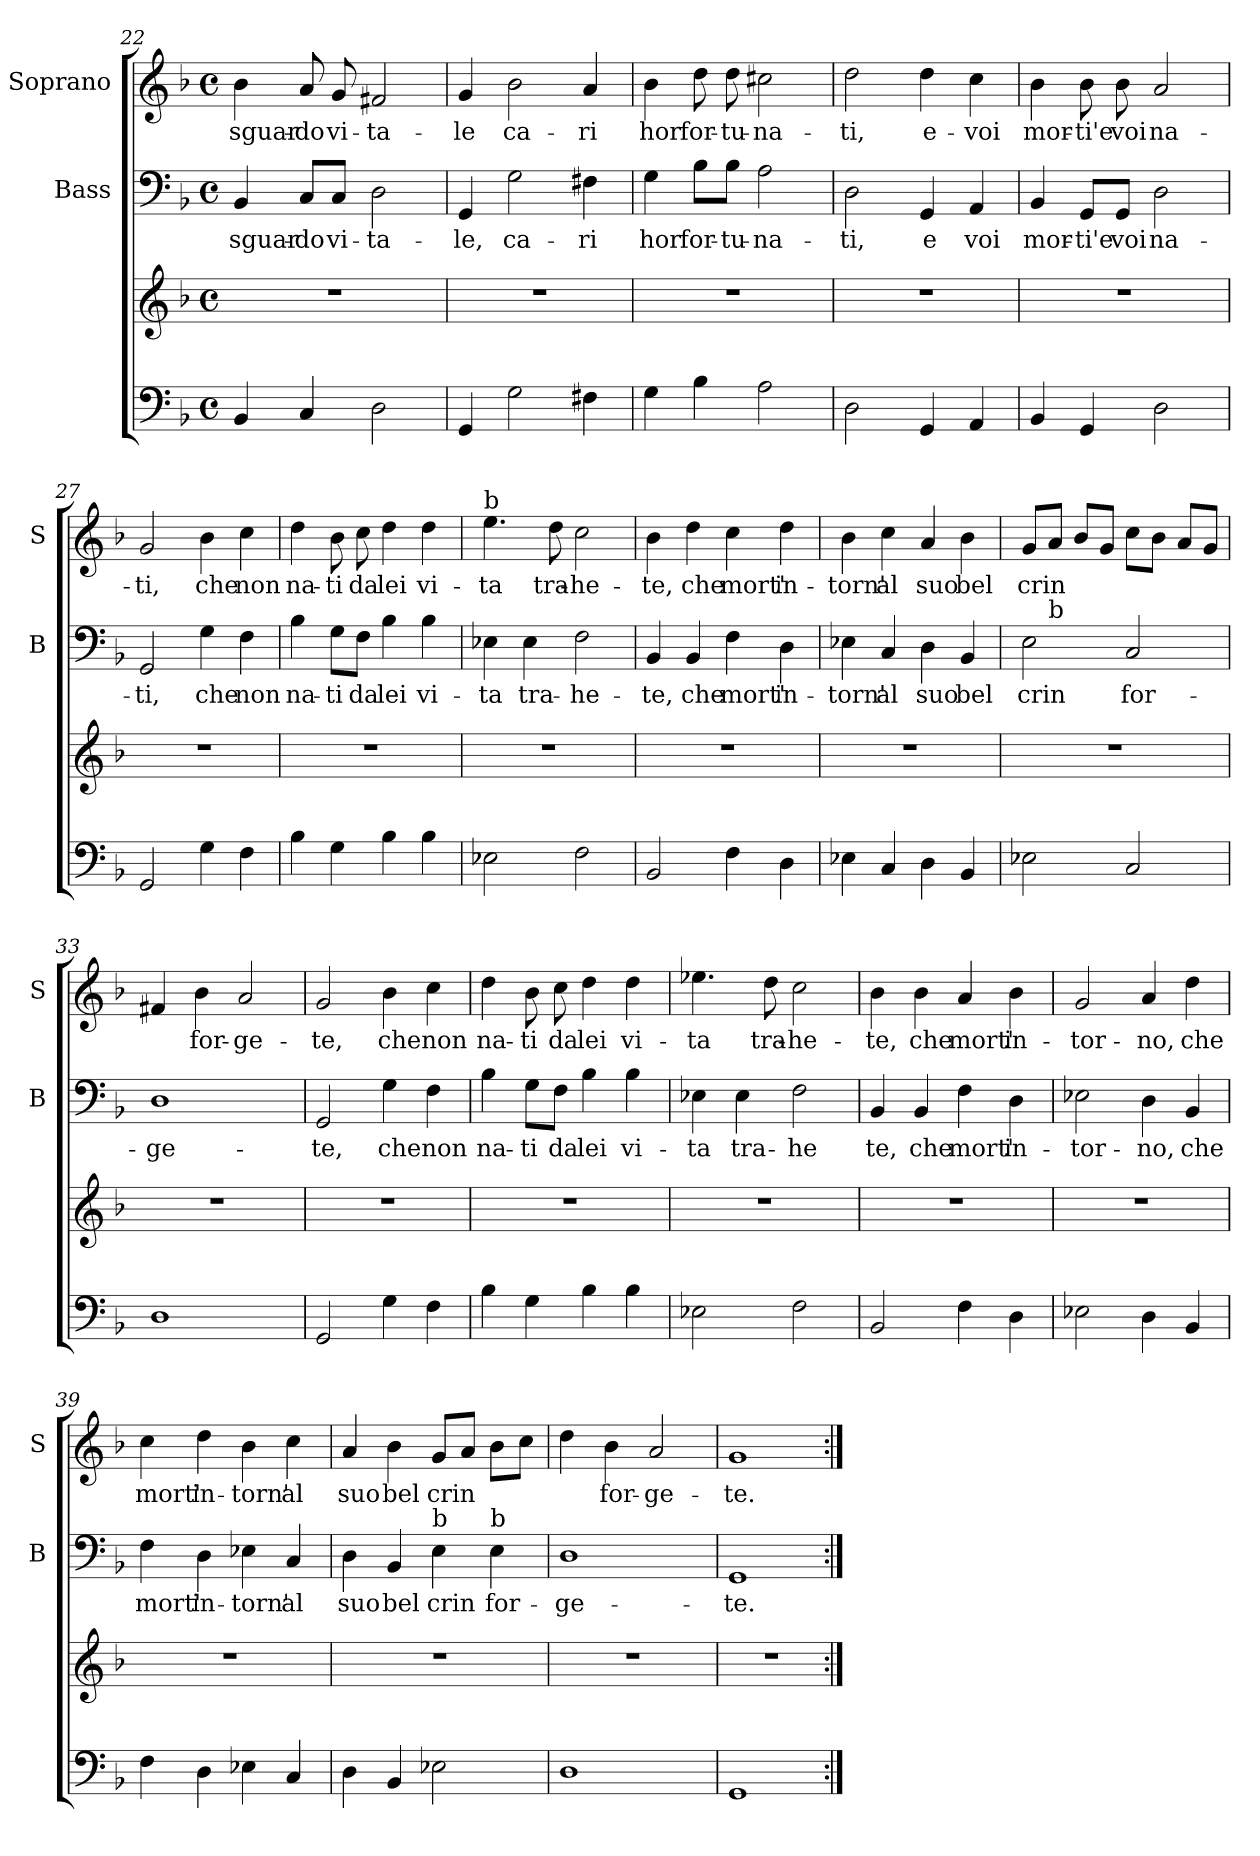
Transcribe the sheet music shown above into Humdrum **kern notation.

**kern	**kern	**kern	**text	**kern	**text
*part3	*part3	*part2	*part2	*part1	*part1
*staff4	*staff3	*staff2	*staff2	*staff1	*staff1
*	*	*I"Bass	*	*I"Soprano	*
*	*	*I'B	*	*I'S	*
*clefF4	*clefG2	*clefF4	*	*clefG2	*
*k[b-]	*k[b-]	*k[b-]	*	*k[b-]	*
*F:	*F:	*F:	*	*F:	*
*M4/4	*M4/4	*M4/4	*	*M4/4	*
*met(c)	*met(c)	*met(c)	*	*met(c)	*
=22	=22	=22	=22	=22	=22
!	!	!	!LO:LY:b	!	!LO:LY:b
4BB-/	1r	4BB-/	sguar-	4b-\	sguar-
!	!	!	!LO:LY:b	!	!LO:LY:b
4C/	.	8C/L	-do	8a/	-do
!	!	!	!LO:LY:b	!	!LO:LY:b
.	.	8C/J	vi-	8g/	vi-
!	!	!	!LO:LY:b	!	!LO:LY:b
2D\	.	2D\	-ta-	2f#X/	-ta-
=23	=23	=23	=23	=23	=23
!	!	!	!LO:LY:b	!	!LO:LY:b
4GG/	1r	4GG/	-le,	4g/	-le
!	!	!	!LO:LY:b	!	!LO:LY:b
2G\	.	2G\	ca-	2b-\	ca-
!	!	!	!LO:LY:b	!	!LO:LY:b
4F#X\	.	4F#X\	-ri	4a/	-ri
=24	=24	=24	=24	=24	=24
!	!	!	!LO:LY:b	!	!LO:LY:b
4G\	1r	4G\	hor	4b-\	hor
!	!	!	!LO:LY:b	!	!LO:LY:b
4B-\	.	8B-\L	for-	8dd\	for-
!	!	!	!LO:LY:b	!	!LO:LY:b
.	.	8B-\J	-tu-	8dd\	-tu-
!	!	!	!LO:LY:b	!	!LO:LY:b
2A\	.	2A\	-na-	2cc#X\	-na-
!!LO:LB:g=z
=25	=25	=25	=25	=25	=25
!	!	!	!LO:LY:b	!	!LO:LY:b
2D\	1r	2D\	-ti,	2dd\	-ti,
!	!	!	!LO:LY:b	!	!LO:LY:b
4GG/	.	4GG/	e	4dd\	e-
!	!	!	!LO:LY:b	!	!LO:LY:b
4AA/	.	4AA/	voi	4cc\	-voi
=26	=26	=26	=26	=26	=26
!	!	!	!LO:LY:b	!	!LO:LY:b
4BB-/	1r	4BB-/	mor-	4b-\	mor-
!	!	!	!LO:LY:b	!	!LO:LY:b
4GG/	.	8GG/L	-ti'e	8b-\	-ti'e
!	!	!	!LO:LY:b	!	!LO:LY:b
.	.	8GG/J	voi	8b-\	voi
!	!	!	!LO:LY:b	!	!LO:LY:b
2D\	.	2D\	na-	2a/	na-
=27	=27	=27	=27	=27	=27
!	!	!	!LO:LY:b	!	!LO:LY:b
2GG/	1r	2GG/	-ti,	2g/	-ti,
!	!	!	!LO:LY:b	!	!LO:LY:b
4G\	.	4G\	che	4b-\	che
!	!	!	!LO:LY:b	!	!LO:LY:b
4F\	.	4F\	non	4cc\	non
=28	=28	=28	=28	=28	=28
!	!	!	!LO:LY:b	!	!LO:LY:b
4B-\	1r	4B-\	na-	4dd\	na-
!	!	!	!LO:LY:b	!	!LO:LY:b
4G\	.	8G\L	-ti	8b-\	-ti
!	!	!	!LO:LY:b	!	!LO:LY:b
.	.	8F\J	da	8cc\	da
!	!	!	!LO:LY:b	!	!LO:LY:b
4B-\	.	4B-\	lei	4dd\	lei
!	!	!	!LO:LY:b	!	!LO:LY:b
4B-\	.	4B-\	vi-	4dd\	vi-
=29	=29	=29	=29	=29	=29
!	!	!	!	!LO:TX:a:t=b	!
!	!	!	!LO:LY:b	!	!LO:LY:b
2E-X\	1r	4E-X\	-ta	4.ee\	-ta
!	!	!	!LO:LY:b	!	!
.	.	4E-\	tra-	.	.
!	!	!	!	!	!LO:LY:b
.	.	.	.	8dd\	tra-
!	!	!	!LO:LY:b	!	!LO:LY:b
2F\	.	2F\	-he-	2cc\	-he-
!!LO:PB:g=z
=30	=30	=30	=30	=30	=30
!	!	!	!LO:LY:b	!	!LO:LY:b
2BB-/	1r	4BB-/	-te,	4b-\	-te,
!	!	!	!LO:LY:b	!	!LO:LY:b
.	.	4BB-/	che	4dd\	che
!	!	!	!LO:LY:b	!	!LO:LY:b
4F\	.	4F\	mort'	4cc\	mort'
!	!	!	!LO:LY:b	!	!LO:LY:b
4D\	.	4D\	in-	4dd\	in-
=31	=31	=31	=31	=31	=31
!	!	!	!LO:LY:b	!	!LO:LY:b
4E-X\	1r	4E-X\	-torn'	4b-\	-torn'
!	!	!	!LO:LY:b	!	!LO:LY:b
4C/	.	4C/	al	4cc\	al
!	!	!	!LO:LY:b	!	!LO:LY:b
4D\	.	4D\	suo	4a/	suo
!	!	!	!LO:LY:b	!	!LO:LY:b
4BB-/	.	4BB-/	bel	4b-\	bel
=32	=32	=32	=32	=32	=32
!	!	!	!LO:LY:b	!	!LO:LY:b
*	*	*^	*	*	*
2E-X\	1r	2E\	8ryy	crin	8g/L	crin
!	!	!	!LO:TX:a:t=b	!	!	!
.	.	.	2..ryy	.	8a/J	.
.	.	.	.	.	8b-/L	.
.	.	.	.	.	8g/J	.
!	!	!	!	!LO:LY:b	!	!
2C/	.	2C/	.	for-	8cc\L	.
.	.	.	.	.	8b-\J	.
.	.	.	.	.	8a/L	.
.	.	.	.	.	8g/J	.
=33	=33	=33	=33	=33	=33	=33
!	!	!	!	!LO:LY:b	!	!
*	*	*v	*v	*	*	*
1D	1r	1D	-ge-	4f#X/	.
!	!	!	!	!	!LO:LY:b
.	.	.	.	4b-\	for-
!	!	!	!	!	!LO:LY:b
.	.	.	.	2a/	-ge-
!!LO:LB:g=z
=34	=34	=34	=34	=34	=34
!	!	!	!LO:LY:b	!	!LO:LY:b
2GG/	1r	2GG/	-te,	2g/	-te,
!	!	!	!LO:LY:b	!	!LO:LY:b
4G\	.	4G\	che	4b-\	che
!	!	!	!LO:LY:b	!	!LO:LY:b
4F\	.	4F\	non	4cc\	non
=35	=35	=35	=35	=35	=35
!	!	!	!LO:LY:b	!	!LO:LY:b
4B-\	1r	4B-\	na-	4dd\	na-
!	!	!	!LO:LY:b	!	!LO:LY:b
4G\	.	8G\L	-ti	8b-\	-ti
!	!	!	!LO:LY:b	!	!LO:LY:b
.	.	8F\J	da	8cc\	da
!	!	!	!LO:LY:b	!	!LO:LY:b
4B-\	.	4B-\	lei	4dd\	lei
!	!	!	!LO:LY:b	!	!LO:LY:b
4B-\	.	4B-\	vi-	4dd\	vi-
=36	=36	=36	=36	=36	=36
!	!	!	!LO:LY:b	!	!LO:LY:b
2E-X\	1r	4E-X\	-ta	4.ee-X\	-ta
!	!	!	!LO:LY:b	!	!
.	.	4E-\	tra-	.	.
!	!	!	!	!	!LO:LY:b
.	.	.	.	8dd\	tra-
!	!	!	!LO:LY:b	!	!LO:LY:b
2F\	.	2F\	-he	2cc\	-he-
=37	=37	=37	=37	=37	=37
!	!	!	!LO:LY:b	!	!LO:LY:b
2BB-/	1r	4BB-/	te,	4b-\	-te,
!	!	!	!LO:LY:b	!	!LO:LY:b
.	.	4BB-/	che	4b-\	che
!	!	!	!LO:LY:b	!	!LO:LY:b
4F\	.	4F\	mort'	4a/	mort'
!	!	!	!LO:LY:b	!	!LO:LY:b
4D\	.	4D\	in-	4b-\	in-
!!LO:LB:g=z
=38	=38	=38	=38	=38	=38
!	!	!	!LO:LY:b	!	!LO:LY:b
2E-X\	1r	2E-X\	-tor-	2g/	-tor-
!	!	!	!LO:LY:b	!	!LO:LY:b
4D\	.	4D\	-no,	4a/	-no,
!	!	!	!LO:LY:b	!	!LO:LY:b
4BB-/	.	4BB-/	che	4dd\	che
=39	=39	=39	=39	=39	=39
!	!	!	!LO:LY:b	!	!LO:LY:b
4F\	1r	4F\	mort'	4cc\	mort'
!	!	!	!LO:LY:b	!	!LO:LY:b
4D\	.	4D\	in-	4dd\	in-
!	!	!	!LO:LY:b	!	!LO:LY:b
4E-X\	.	4E-X\	-torn'	4b-\	-torn'
!	!	!	!LO:LY:b	!	!LO:LY:b
4C/	.	4C/	al	4cc\	al
=40	=40	=40	=40	=40	=40
!	!	!	!LO:LY:b	!	!LO:LY:b
4D\	1r	4D\	suo	4a/	suo
!	!	!	!LO:LY:b	!	!LO:LY:b
4BB-/	.	4BB-/	bel	4b-\	bel
!	!	!LO:TX:a:t=b	!	!	!
!	!	!	!LO:LY:b	!	!LO:LY:b
2E-X\	.	4E\	crin	8g/L	crin
.	.	.	.	8a/J	.
!	!	!LO:TX:a:t=b	!	!	!
!	!	!	!LO:LY:b	!	!
.	.	4E\	for-	8b-\L	.
.	.	.	.	8cc\J	.
=41	=41	=41	=41	=41	=41
!	!	!	!LO:LY:b	!	!
1D	1r	1D	-ge-	4dd\	.
!	!	!	!	!	!LO:LY:b
.	.	.	.	4b-\	for-
!	!	!	!	!	!LO:LY:b
.	.	.	.	2a/	-ge-
=42	=42	=42	=42	=42	=42
!	!	!	!LO:LY:b	!	!LO:LY:b
1GG	1r	1GG	-te.	1g	-te.
=:|!	=:|!	=:|!	=:|!	=:|!	=:|!
*-	*-	*-	*-	*-	*-
